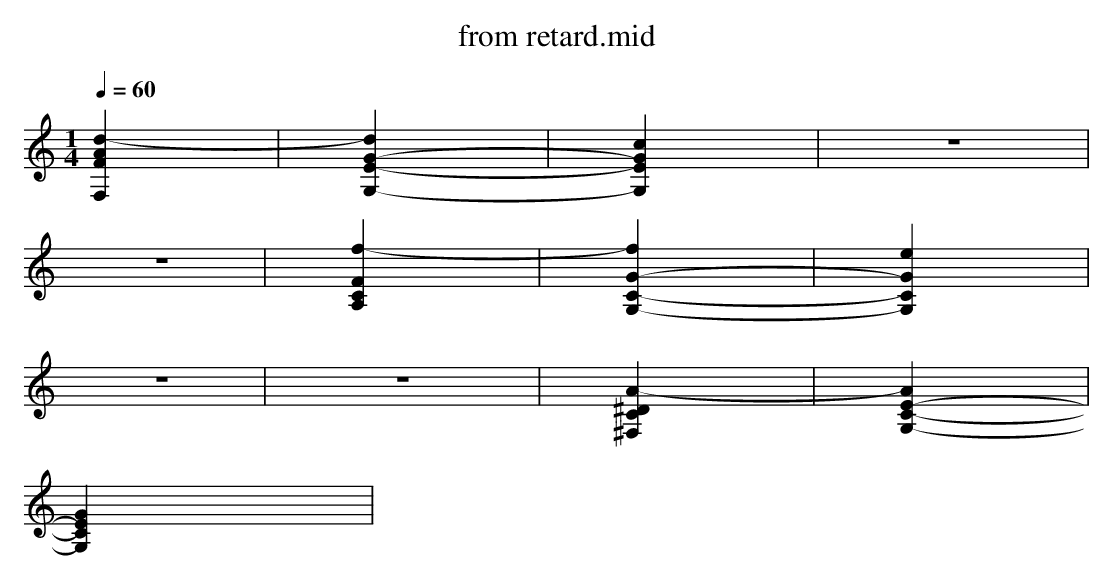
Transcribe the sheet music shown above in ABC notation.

X:1
T: from retard.mid
M: 1/4
L: 1/16
Q:1/4=60
K:C % 0 sharps
V:1
[d-AFF,]4| \
[dG-E-G,-]4| \
[cGEG,]4| \
z4|
z4| \
[f-FCA,]4| \
[fG-C-G,-]4| \
[eGCG,]4|
z4| \
z4| \
[A-^DC^F,]4| \
[AE-C-G,-]4|
[GECG,]4|
